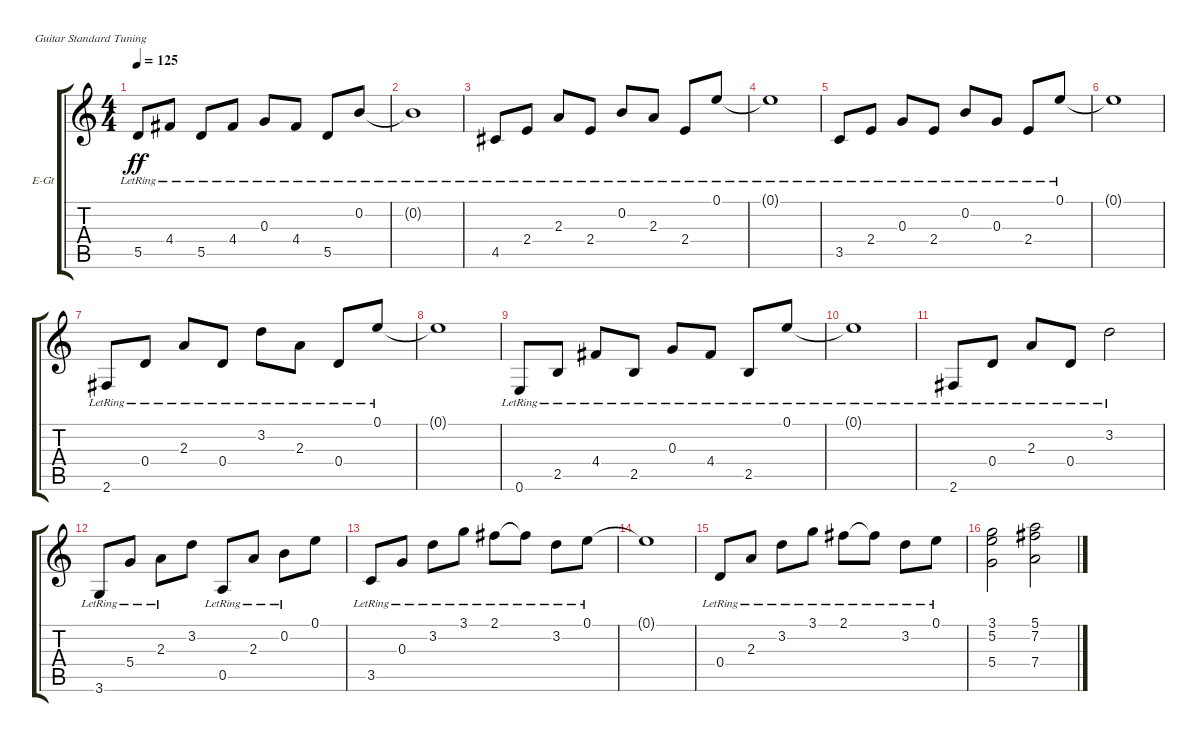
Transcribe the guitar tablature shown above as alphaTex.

\defaultSystemsLayout 4
\bracketExtendMode groupsimilarinstruments
\firstSystemTrackNameOrientation horizontal
\otherSystemsTrackNameOrientation horizontal
\track ("Rhythm Clean" "E-Gt") {instrument electricguitarclean}
\staff {score tabs}
\tuning (E4 B3 G3 D3 A2 E2)
\ts (4 4)
\tempo 125
\clef g2
\ks c
5.5{lr}.8{dy ff} 4.4{lr}.8 5.5{lr}.8 4.4{lr}.8 0.3{lr}.8 4.4{lr}.8 5.5{lr}.8 0.2{lr}.8 |
0.2{lr t}.1 |
4.5{lr}.8 2.4{lr}.8 2.3{lr}.8 2.4{lr}.8 0.2{lr}.8 2.3{lr}.8 2.4{lr}.8 0.1{lr}.8 |
0.1{lr t}.1 |
3.5{lr}.8 2.4{lr}.8 0.3{lr}.8 2.4{lr}.8 0.2{lr}.8 0.3{lr}.8 2.4{lr}.8 0.1{lr}.8 |
0.1{t}.1 |
2.6{lr}.8 0.4{lr}.8 2.3{lr}.8 0.4{lr}.8 3.2{lr}.8 2.3{lr}.8 0.4{lr}.8 0.1{lr}.8 |
0.1{t}.1 |
0.6{lr}.8 2.5{lr}.8 4.4{lr}.8 2.5{lr}.8 0.3{lr}.8 4.4{lr}.8 2.5{lr}.8 0.1{lr}.8 |
0.1{lr t}.1 |
2.6{lr}.8 0.4{lr}.8 2.3{lr}.8 0.4{lr}.8 3.2{lr}.2 |
3.6{lr}.8 5.4{lr}.8 2.3{lr}.8 3.2.8 0.5{lr}.8 2.3{lr}.8 0.2{lr}.8 0.1.8 |
3.5{lr}.8 0.3{lr}.8 3.2{lr}.8 3.1{lr}.8 2.1{lr}.8 2.1{lr t}.8 3.2{lr}.8 0.1{lr}.8 |
0.1{t}.1 |
0.4{lr}.8 2.3{lr}.8 3.2{lr}.8 3.1{lr}.8 2.1{lr}.8 2.1{lr t}.8 3.2{lr}.8 0.1{lr}.8 |
(3.1 5.2 5.4).2 (5.1 7.2 7.4).2
